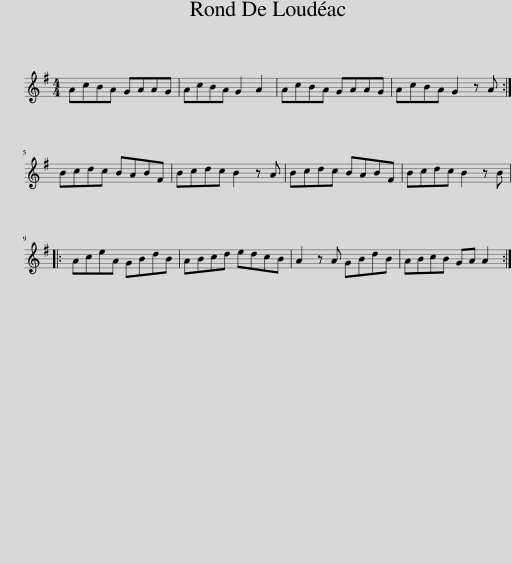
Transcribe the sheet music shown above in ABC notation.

X:1
L:1/8
M:4/4
I:linebreak $
K:Emin
V:1 treble
V:1
 AcBA GAAG | AcBA G2 A2 | AcBA GAAG | AcBA G2 z A :|$ Bcdc BABF | %5
 Bcdc B2 z A | Bcdc BABF | Bcdc B2 z B |:$ AceA GBdB | ABcd edcB | %10
 A2 z A GBdB | ABcB GA A2 :| %12
